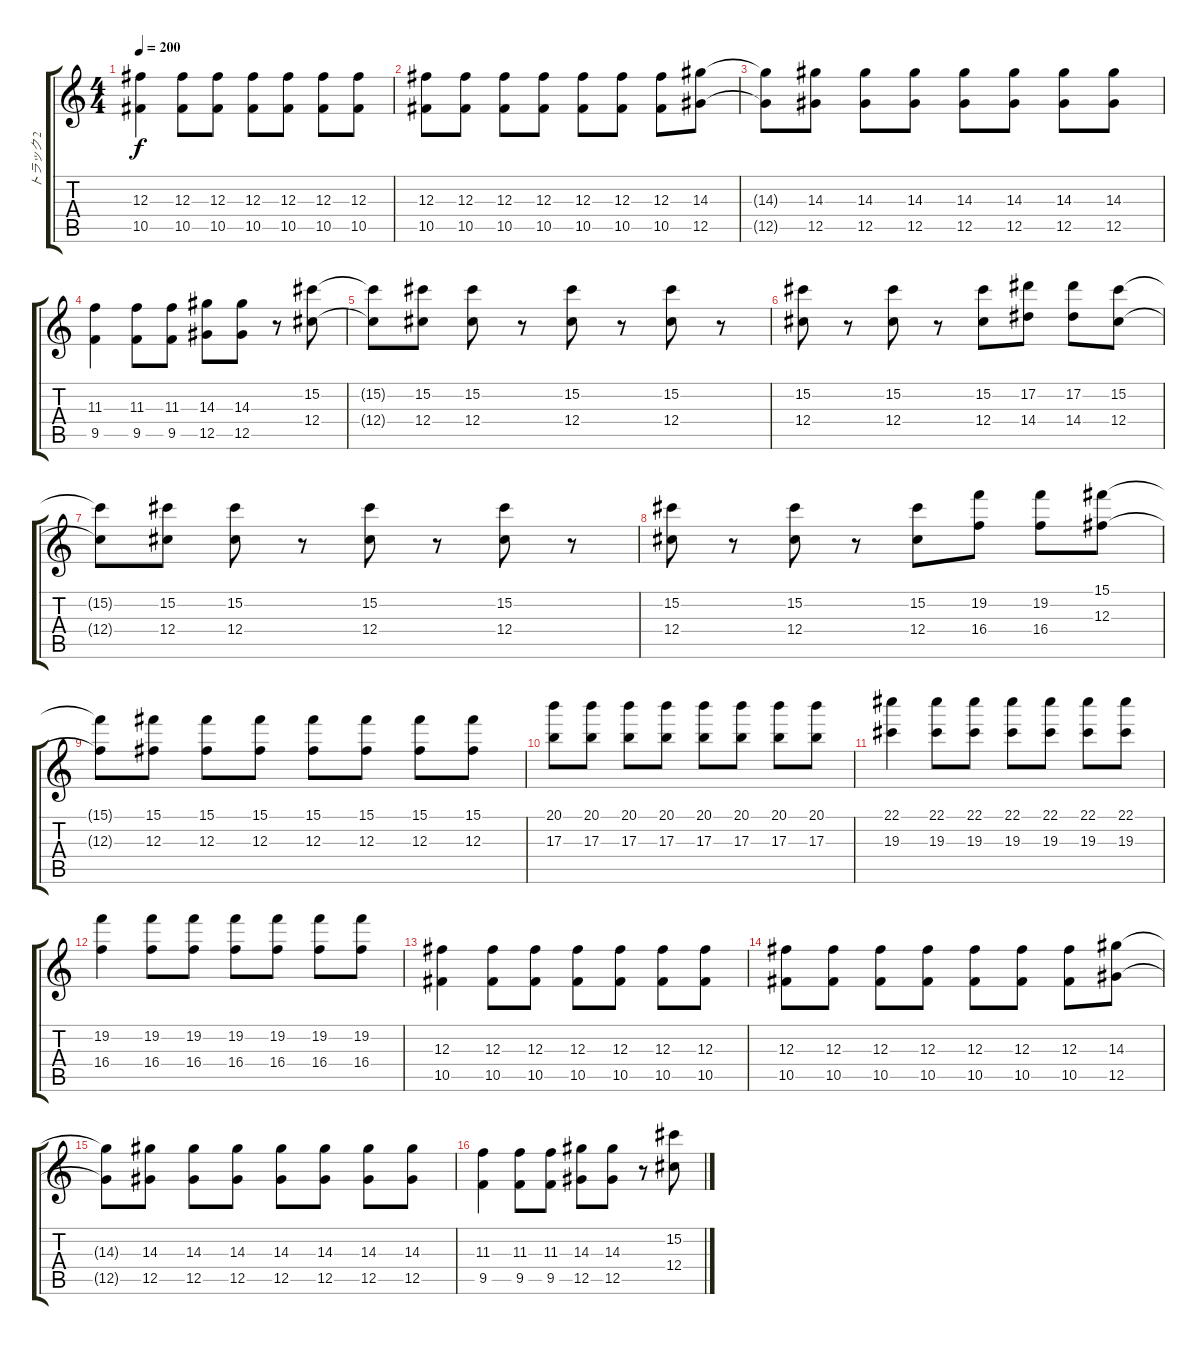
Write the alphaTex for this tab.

\track ("トラック 2" "トラック 2") {instrument acousticguitarsteel}
\staff {score tabs}
\tuning (Eb4 Bb3 Gb3 Db3 Ab2 Eb2) {hide}
\ts (4 4)
\tempo 200
\clef g2
\ks c
(12.3 10.5).4{dy f} (12.3 10.5).8 (12.3 10.5).8 (12.3 10.5).8 (12.3 10.5).8 (12.3 10.5).8 (12.3 10.5).8 |
(12.3 10.5).8 (12.3 10.5).8 (12.3 10.5).8 (12.3 10.5).8 (12.3 10.5).8 (12.3 10.5).8 (12.3 10.5).8 (14.3 12.5).8 |
(14.3{t} 12.5{t}).8 (14.3 12.5).8 (14.3 12.5).8 (14.3 12.5).8 (14.3 12.5).8 (14.3 12.5).8 (14.3 12.5).8 (14.3 12.5).8 |
(11.3 9.5).4 (11.3 9.5).8 (11.3 9.5).8 (14.3 12.5).8 (14.3 12.5).8 r.8 (15.2 12.4).8 |
(15.2{t} 12.4{t}).8 (15.2 12.4).8 (15.2 12.4).8 r.8 (15.2 12.4).8 r.8 (15.2 12.4).8 r.8 |
(15.2 12.4).8 r.8 (15.2 12.4).8 r.8 (15.2 12.4).8 (17.2 14.4).8 (17.2 14.4).8 (15.2 12.4).8 |
(15.2{t} 12.4{t}).8 (15.2 12.4).8 (15.2 12.4).8 r.8 (15.2 12.4).8 r.8 (15.2 12.4).8 r.8 |
(15.2 12.4).8 r.8 (15.2 12.4).8 r.8 (15.2 12.4).8 (19.2 16.4).8 (19.2 16.4).8 (15.1 12.3).8 |
(15.1{t} 12.3{t}).8 (15.1 12.3).8 (15.1 12.3).8 (15.1 12.3).8 (15.1 12.3).8 (15.1 12.3).8 (15.1 12.3).8 (15.1 12.3).8 |
(20.1 17.3).8 (20.1 17.3).8 (20.1 17.3).8 (20.1 17.3).8 (20.1 17.3).8 (20.1 17.3).8 (20.1 17.3).8 (20.1 17.3).8 |
(22.1 19.3).4 (22.1 19.3).8 (22.1 19.3).8 (22.1 19.3).8 (22.1 19.3).8 (22.1 19.3).8 (22.1 19.3).8 |
(19.2 16.4).4 (19.2 16.4).8 (19.2 16.4).8 (19.2 16.4).8 (19.2 16.4).8 (19.2 16.4).8 (19.2 16.4).8 |
(12.3 10.5).4 (12.3 10.5).8 (12.3 10.5).8 (12.3 10.5).8 (12.3 10.5).8 (12.3 10.5).8 (12.3 10.5).8 |
(12.3 10.5).8 (12.3 10.5).8 (12.3 10.5).8 (12.3 10.5).8 (12.3 10.5).8 (12.3 10.5).8 (12.3 10.5).8 (14.3 12.5).8 |
(14.3{t} 12.5{t}).8 (14.3 12.5).8 (14.3 12.5).8 (14.3 12.5).8 (14.3 12.5).8 (14.3 12.5).8 (14.3 12.5).8 (14.3 12.5).8 |
(11.3 9.5).4 (11.3 9.5).8 (11.3 9.5).8 (14.3 12.5).8 (14.3 12.5).8 r.8 (15.2 12.4).8
